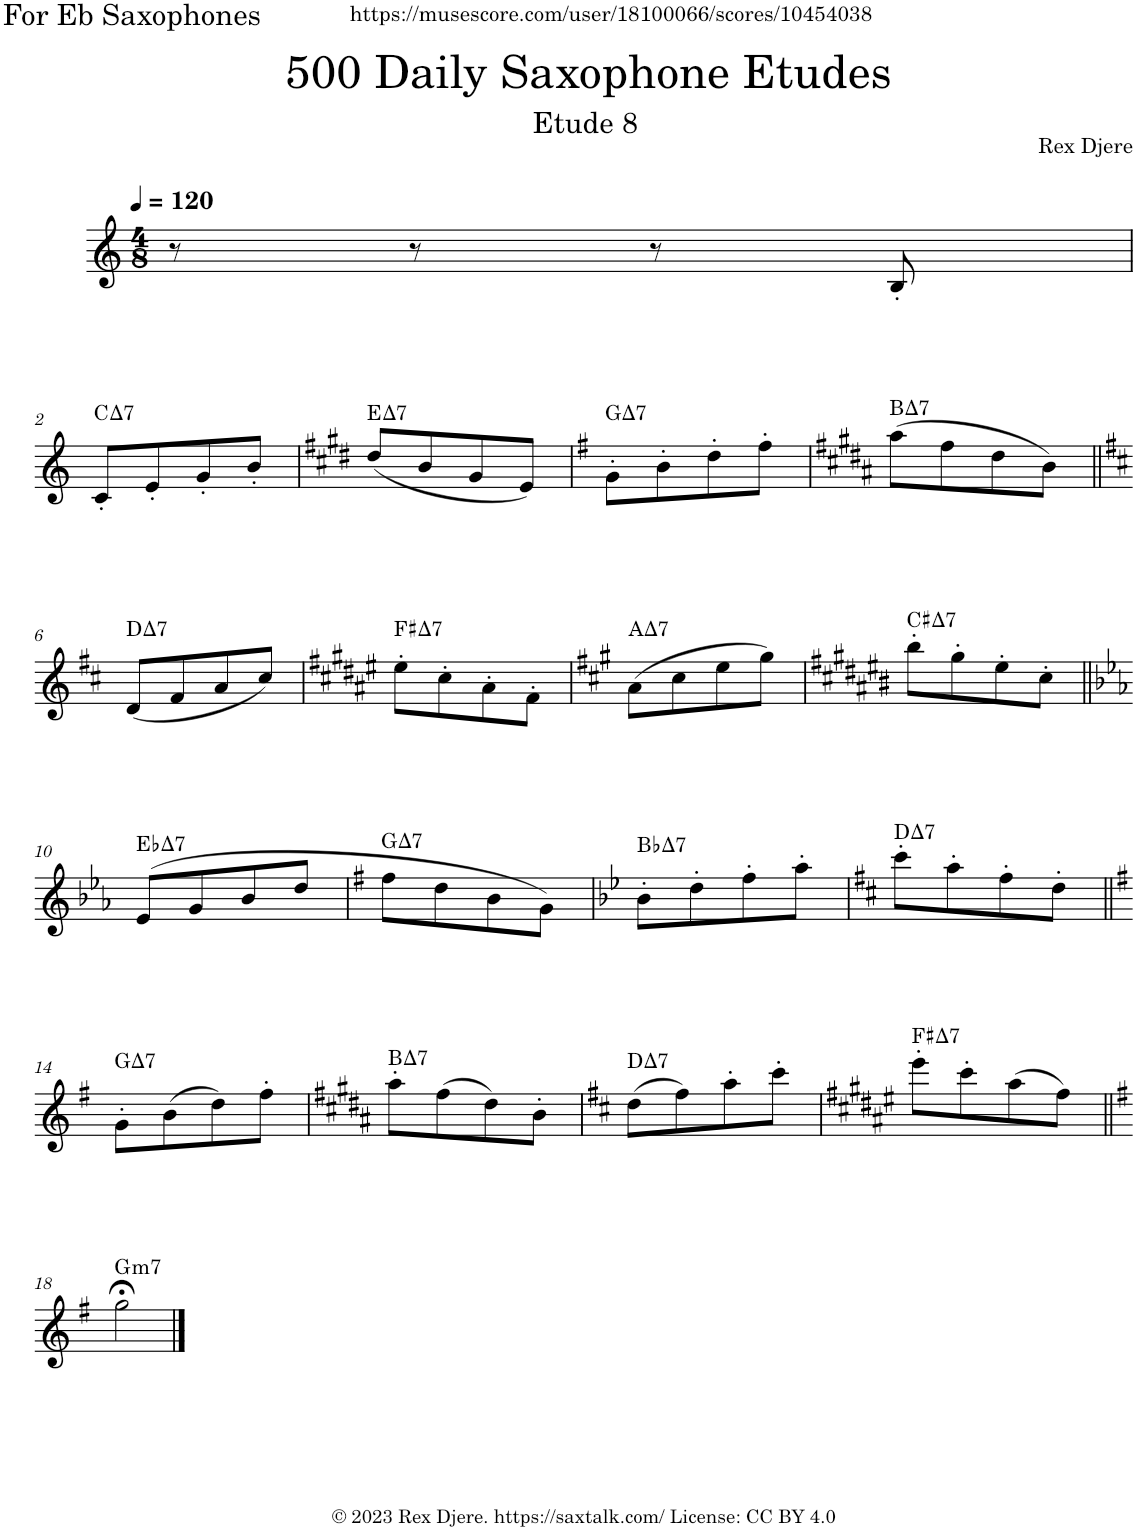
**kern	**harte
*part1	*part1
*staff1	*
*I"Alto Saxophone	*
*I'A. Sax.	*
*clefG2	*
*Trd5c9	*
*k[]	*
*M4/8	*
*MM120	*
=1	=1
8r	.
8r	.
8r	.
8B'/	.
!!LO:LB:g=z
=2	=2
!	!LO:H:kt=7
8c'/L	C:maj7
8e'/	.
8g'/	.
8b'/J	.
=3	=3
*k[f#c#g#d#]	*
!	!LO:H:kt=7
(8dd#/L	E:maj7
8b/	.
8g#/	.
8e/J)	.
=4	=4
*k[f#]	*
!	!LO:H:kt=7
8g'\L	G:maj7
8b'\	.
8dd'\	.
8ff#'\J	.
=5	=5
*k[f#c#g#d#a#]	*
!	!LO:H:kt=7
(8aa#\L	B:maj7
8ff#\	.
8dd#\	.
8b\J)	.
!!LO:LB:g=z
=6||	=6||
*k[f#c#]	*
!	!LO:H:kt=7
(8d/L	D:maj7
8f#/	.
8a/	.
8cc#/J)	.
=7	=7
*k[f#c#g#d#a#e#]	*
!	!LO:H:kt=7
8ee#'\L	F#:maj7
8cc#'\	.
8a#'\	.
8f#'\J	.
=8	=8
*k[f#c#g#]	*
!	!LO:H:kt=7
(8a\L	A:maj7
8cc#\	.
8ee\	.
8gg#\J)	.
=9	=9
*k[f#c#g#d#a#e#b#]	*
!	!LO:H:kt=7
8bb#'\L	C#:maj7
8gg#'\	.
8ee#'\	.
8cc#'\J	.
!!LO:LB:g=z
=10||	=10||
*k[b-e-a-]	*
!	!LO:H:kt=7
(8e-/L	Eb:maj7
8g/	.
8b-/	.
8dd/J	.
=11	=11
*k[f#]	*
!	!LO:H:kt=7
8ff#\L	G:maj7
8dd\	.
8b\	.
8g\J)	.
=12	=12
*k[b-e-]	*
!	!LO:H:kt=7
8b-'\L	Bb:maj7
8dd'\	.
8ff'\	.
8aa'\J	.
=13	=13
*k[f#c#]	*
!	!LO:H:kt=7
8ccc#'\L	D:maj7
8aa'\	.
8ff#'\	.
8dd'\J	.
!!LO:LB:g=z
=14||	=14||
*k[f#]	*
!	!LO:H:kt=7
8g'\L	G:maj7
(8b\	.
8dd\)	.
8ff#'\J	.
=15	=15
*k[f#c#g#d#a#]	*
!	!LO:H:kt=7
8aa#'\L	B:maj7
(8ff#\	.
8dd#\)	.
8b'\J	.
=16	=16
*k[f#c#]	*
!	!LO:H:kt=7
(8dd\L	D:maj7
8ff#\)	.
8aa'\	.
8ccc#'\J	.
=17	=17
*k[f#c#g#d#a#e#]	*
!	!LO:H:kt=7
8eee#'\L	F#:maj7
8ccc#'\	.
(8aa#\	.
8ff#\J)	.
!!LO:LB:g=z
=18||	=18||
*k[f#]	*
!	!LO:H:kt=m7
2gg;<\	G:min7
==	==
*-	*-
